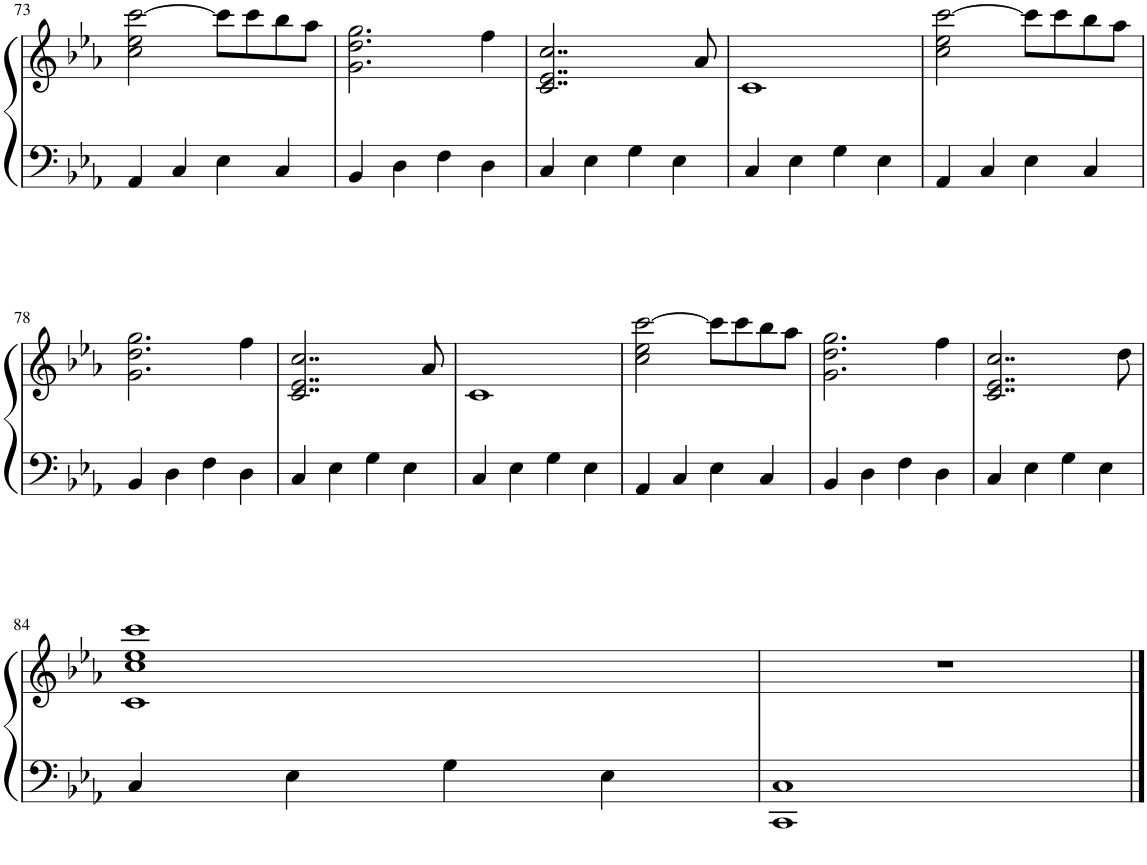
**kern	**kern
*part1	*part1
*staff2	*staff1
*I"Piano	*
*I'Pno.	*
!!LO:PB:g=z
*clefF4	*clefG2
*k[b-e-a-]	*k[b-e-a-]
*M4/4	*M4/4
=73	=73
4AA-/	2cc\ 2ee-\ [2ccc\
4C/	.
4E-\	8ccc\L]
.	8ccc\
4C/	8bb-\
.	8aa-\J
=74	=74
4BB-/	2.g\ 2.dd\ 2.gg\
4D\	.
4F\	.
4D\	4ff\
=75	=75
4C/	2..c/ 2..e-/ 2..cc/
4E-\	.
4G\	.
4E-\	.
.	8a-/
=76	=76
4C/	1c
4E-\	.
4G\	.
4E-\	.
=77	=77
4AA-/	2cc\ 2ee-\ [2ccc\
4C/	.
4E-\	8ccc\L]
.	8ccc\
4C/	8bb-\
.	8aa-\J
!!LO:LB:g=z
=78	=78
4BB-/	2.g\ 2.dd\ 2.gg\
4D\	.
4F\	.
4D\	4ff\
=79	=79
4C/	2..c/ 2..e-/ 2..cc/
4E-\	.
4G\	.
4E-\	.
.	8a-/
=80	=80
4C/	1c
4E-\	.
4G\	.
4E-\	.
=81	=81
4AA-/	2cc\ 2ee-\ [2ccc\
4C/	.
4E-\	8ccc\L]
.	8ccc\
4C/	8bb-\
.	8aa-\J
=82	=82
4BB-/	2.g\ 2.dd\ 2.gg\
4D\	.
4F\	.
4D\	4ff\
=83	=83
4C/	2..c/ 2..e-/ 2..cc/
4E-\	.
4G\	.
4E-\	.
.	8dd\
!!LO:LB:g=z
=84	=84
4C/	1c 1cc 1ee- 1ccc
4E-\	.
4G\	.
4E-\	.
=85	=85
1CC 1C	1r
==	==
*-	*-
